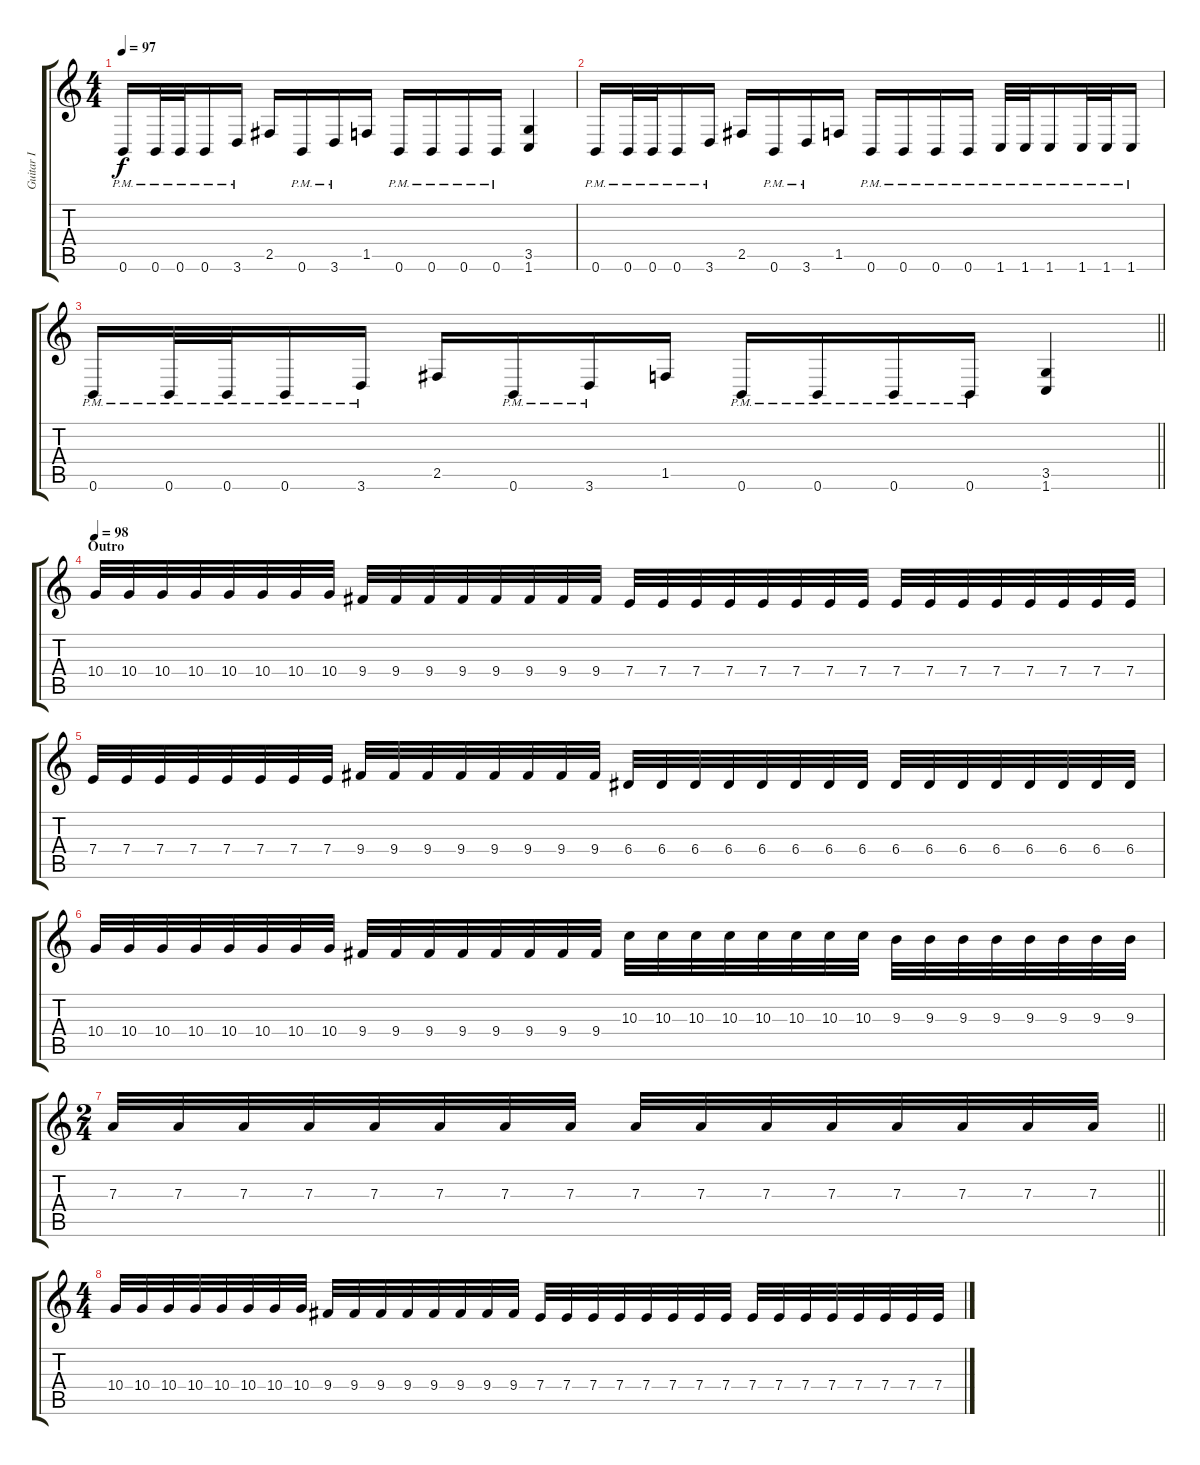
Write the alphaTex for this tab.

\track ("Guitar I" "Guitar I") {instrument distortionguitar}
\staff {score tabs}
\tuning (B3 Gb3 D3 A2 E2 B1) {hide}
\ts (4 4)
\tempo 97
\clef g2
\ks c
0.6{pm}.16{dy f} 0.6{pm}.32 0.6{pm}.32 0.6{pm}.16 3.6{pm}.16 2.5.16 0.6{pm}.16 3.6{pm}.16 1.5.16 0.6{pm}.16 0.6{pm}.16 0.6{pm}.16 0.6{pm}.16 (3.5 1.6).4 |
0.6{pm}.16 0.6{pm}.32 0.6{pm}.32 0.6{pm}.16 3.6{pm}.16 2.5.16 0.6{pm}.16 3.6{pm}.16 1.5.16 0.6{pm}.16 0.6{pm}.16 0.6{pm}.16 0.6{pm}.16 1.6{pm}.32 1.6{pm}.32 1.6{pm}.16 1.6{pm}.32 1.6{pm}.32 1.6{pm}.16 |
\barLineRight lightlight
0.6{pm}.16 0.6{pm}.32 0.6{pm}.32 0.6{pm}.16 3.6{pm}.16 2.5.16 0.6{pm}.16 3.6{pm}.16 1.5.16 0.6{pm}.16 0.6{pm}.16 0.6{pm}.16 0.6{pm}.16 (3.5 1.6).4 |
\section ("" "Outro")
\tempo 98
10.4.32{volume 16} 10.4.32 10.4.32 10.4.32 10.4.32 10.4.32 10.4.32 10.4.32 9.4.32 9.4.32 9.4.32 9.4.32 9.4.32 9.4.32 9.4.32 9.4.32 7.4.32 7.4.32 7.4.32 7.4.32 7.4.32 7.4.32 7.4.32 7.4.32 7.4.32 7.4.32 7.4.32 7.4.32 7.4.32 7.4.32 7.4.32 7.4.32 |
7.4.32 7.4.32 7.4.32 7.4.32 7.4.32 7.4.32 7.4.32 7.4.32 9.4.32 9.4.32 9.4.32 9.4.32 9.4.32 9.4.32 9.4.32 9.4.32 6.4.32 6.4.32 6.4.32 6.4.32 6.4.32 6.4.32 6.4.32 6.4.32 6.4.32 6.4.32 6.4.32 6.4.32 6.4.32 6.4.32 6.4.32 6.4.32 |
10.4.32 10.4.32 10.4.32 10.4.32 10.4.32 10.4.32 10.4.32 10.4.32 9.4.32 9.4.32 9.4.32 9.4.32 9.4.32 9.4.32 9.4.32 9.4.32 10.3.32 10.3.32 10.3.32 10.3.32 10.3.32 10.3.32 10.3.32 10.3.32 9.3.32 9.3.32 9.3.32 9.3.32 9.3.32 9.3.32 9.3.32 9.3.32 |
\ts (2 4)
\barLineRight lightlight
7.3.32 7.3.32 7.3.32 7.3.32 7.3.32 7.3.32 7.3.32 7.3.32 7.3.32 7.3.32 7.3.32 7.3.32 7.3.32 7.3.32 7.3.32 7.3.32 |
\ts (4 4)
\section ("" "")
10.4.32 10.4.32 10.4.32 10.4.32 10.4.32 10.4.32 10.4.32 10.4.32 9.4.32 9.4.32 9.4.32 9.4.32 9.4.32 9.4.32 9.4.32 9.4.32 7.4.32 7.4.32 7.4.32 7.4.32 7.4.32 7.4.32 7.4.32 7.4.32 7.4.32 7.4.32 7.4.32 7.4.32 7.4.32 7.4.32 7.4.32 7.4.32
